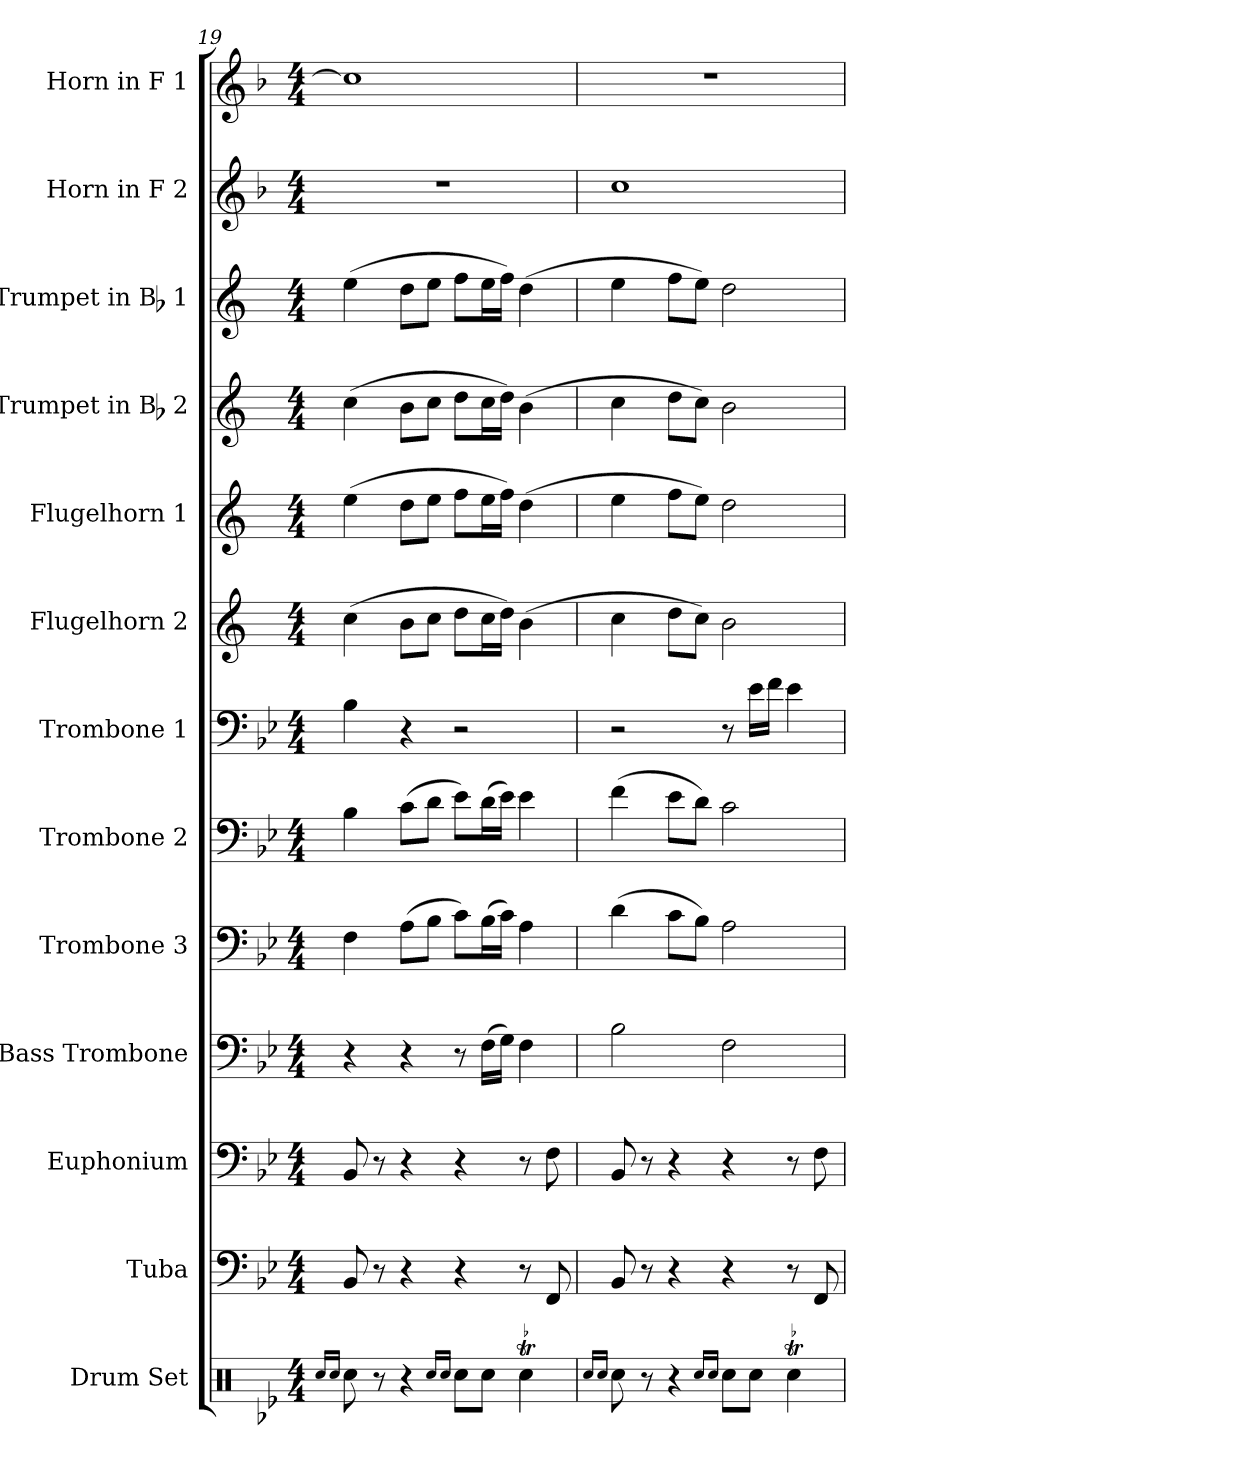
**kern	**kern	**kern	**kern	**kern	**kern	**kern	**kern	**kern	**kern	**kern	**kern	**kern
*part13	*part12	*part11	*part10	*part9	*part8	*part7	*part6	*part5	*part4	*part3	*part2	*part1
*staff13	*staff12	*staff11	*staff10	*staff9	*staff8	*staff7	*staff6	*staff5	*staff4	*staff3	*staff2	*staff1
*I"Drum Set	*I"Tuba	*I"Euphonium	*I"Bass Trombone	*I"Trombone 3	*I"Trombone 2	*I"Trombone 1	*I"Flugelhorn 2	*I"Flugelhorn 1	*I"Trumpet in Bb 2	*I"Trumpet in Bb 1	*I"Horn in F 2	*I"Horn in F 1
*I'D. S.	*I'Tuba	*I'Euph.	*I'B. Tbn.	*I'Tbn. 3	*I'Tbn. 2	*I'Tbn. 1	*I'Flghn. 2	*I'Flghn. 1	*	*	*I'Hn. 2	*I'Hn. 1
!!LO:PB:g=z
*clefX	*clefF4	*clefF4	*clefF4	*clefF4	*clefF4	*clefF4	*clefG2	*clefG2	*clefG2	*clefG2	*clefG2	*clefG2
*	*	*	*	*	*	*	*ITrd1c2	*ITrd1c2	*ITrd1c2	*ITrd1c2	*ITrd4c7	*ITrd4c7
*k[b-e-]	*k[b-e-]	*k[b-e-]	*k[b-e-]	*k[b-e-]	*k[b-e-]	*k[b-e-]	*k[b-e-]	*k[b-e-]	*k[b-e-]	*k[b-e-]	*k[b-e-]	*k[b-e-]
*B-:	*B-:	*B-:	*B-:	*B-:	*B-:	*B-:	*	*	*	*	*B-:	*B-:
*M4/4	*M4/4	*M4/4	*M4/4	*M4/4	*M4/4	*M4/4	*M4/4	*M4/4	*M4/4	*M4/4	*M4/4	*M4/4
=19	=19	=19	=19	=19	=19	=19	=19	=19	=19	=19	=19	=19
16qRcc/LL	.	.	.	.	.	.	.	.	.	.	.	.
16qRcc/JJ	.	.	.	.	.	.	.	.	.	.	.	.
8Rcc\	8BB-/	8BB-/	4r	4F\	4B-\	4B-\	(>4b-\	(>4dd\	(>4b-\	(>4dd\	1r	1f]
8r	8r	8r	.	.	.	.	.	.	.	.	.	.
4r	4r	4r	4r	(>8A\L	(>8c\L	4r	8a\L	8cc\L	8a\L	8cc\L	.	.
.	.	.	.	8B-\J	8d\J	.	8b-\J	8dd\J	8b-\J	8dd\J	.	.
16qRcc/LL	.	.	.	.	.	.	.	.	.	.	.	.
16qRcc/JJ	.	.	.	.	.	.	.	.	.	.	.	.
8Rcc\L	4r	4r	8r	8c\L)	8e-\L)	2r	8cc\L	8ee-\L	8cc\L	8ee-\L	.	.
8Rcc\J	.	.	(>16F\LL	(>16B-\L	(>16d\L	.	16b-\L	16dd\L	16b-\L	16dd\L	.	.
.	.	.	16G\JJ)	16c\JJ)	16e-\JJ)	.	16cc\JJ)	16ee-\JJ)	16cc\JJ)	16ee-\JJ)	.	.
4Rcct\	8r	8r	4F\	4A\	4e-\	.	(>4a\	(>4cc\	(>4a\	(>4cc\	.	.
.	8FF/	8F\	.	.	.	.	.	.	.	.	.	.
=20	=20	=20	=20	=20	=20	=20	=20	=20	=20	=20	=20	=20
16qRcc/LL	.	.	.	.	.	.	.	.	.	.	.	.
16qRcc/JJ	.	.	.	.	.	.	.	.	.	.	.	.
8Rcc\	8BB-/	8BB-/	2B-\	(>4d\	(>4f\	2r	4b-\	4dd\	4b-\	4dd\	1f	1r
8r	8r	8r	.	.	.	.	.	.	.	.	.	.
4r	4r	4r	.	8c\L	8e-\L	.	8cc\L	8ee-\L	8cc\L	8ee-\L	.	.
.	.	.	.	8B-\J)	8d\J)	.	8b-\J)	8dd\J)	8b-\J)	8dd\J)	.	.
16qRcc/LL	.	.	.	.	.	.	.	.	.	.	.	.
16qRcc/JJ	.	.	.	.	.	.	.	.	.	.	.	.
8Rcc\L	4r	4r	2F\	2A\	2c\	8r	2a\	2cc\	2a\	2cc\	.	.
8Rcc\J	.	.	.	.	.	16e-\LL	.	.	.	.	.	.
.	.	.	.	.	.	16f\JJ	.	.	.	.	.	.
4Rcct\	8r	8r	.	.	.	4e-\	.	.	.	.	.	.
.	8FF/	8F\	.	.	.	.	.	.	.	.	.	.
=	=	=	=	=	=	=	=	=	=	=	=	=
*-	*-	*-	*-	*-	*-	*-	*-	*-	*-	*-	*-	*-
